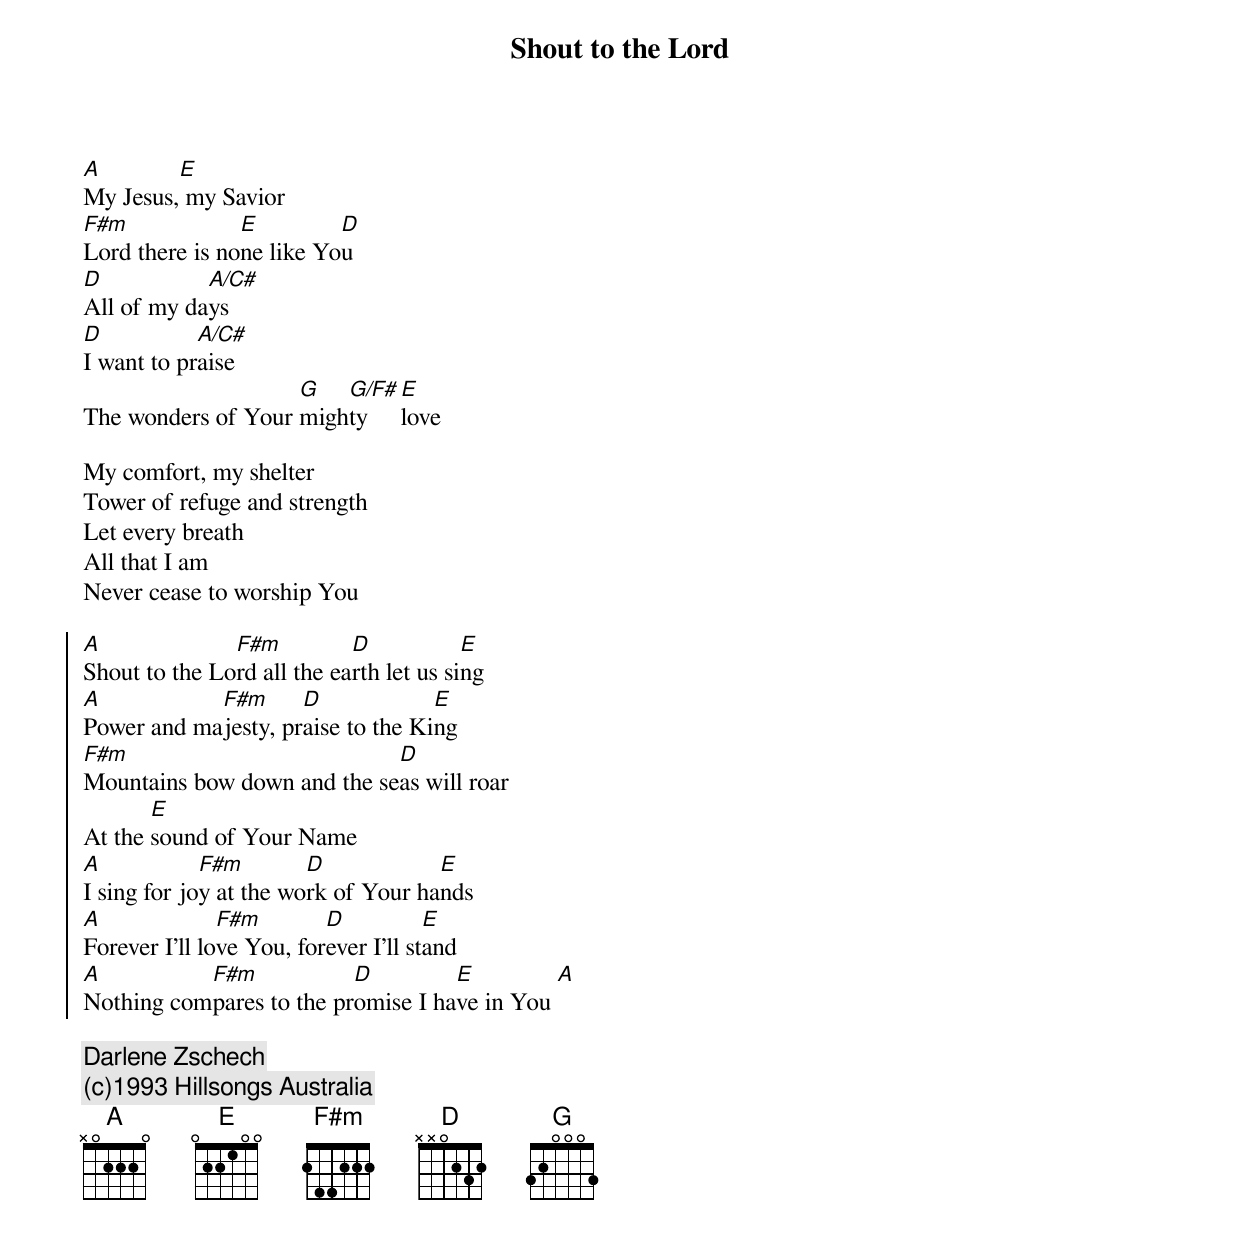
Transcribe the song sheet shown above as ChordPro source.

{t:Shout to the Lord}
[A]My Jesus,[E] my Savior
[F#m]Lord there is no[E]ne like Yo[D]u
[D]All of my da[A/C#]ys
[D]I want to pr[A/C#]aise
The wonders of Your [G]migh[G/F#]ty [E]love

My comfort, my shelter
Tower of refuge and strength
Let every breath
All that I am
Never cease to worship You

{soc}
[A]Shout to the Lo[F#m]rd all the ea[D]rth let us si[E]ng
[A]Power and ma[F#m]jesty, pr[D]aise to the Ki[E]ng
[F#m]Mountains bow down and the se[D]as will roar
At the [E]sound of Your Name
[A]I sing for jo[F#m]y at the wo[D]rk of Your ha[E]nds
[A]Forever I'll lo[F#m]ve You, for[D]ever I'll st[E]and
[A]Nothing com[F#m]pares to the pr[D]omise I ha[E]ve in You [A]
{eoc}

{c:Darlene Zschech}
{c:(c)1993 Hillsongs Australia}
